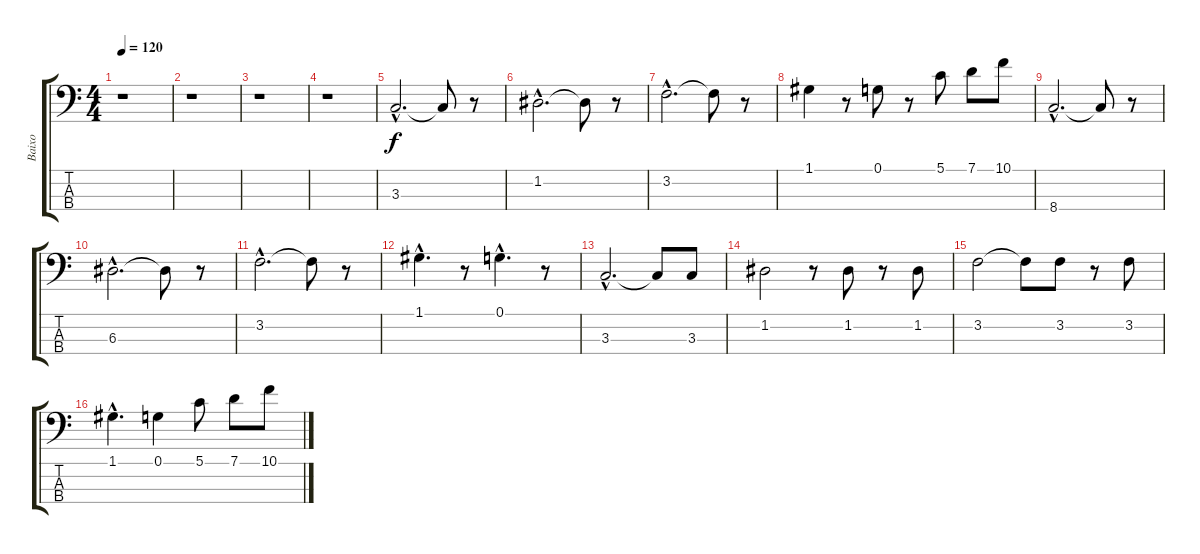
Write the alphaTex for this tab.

\track ("Baixo" "Baixo") {instrument electricbassfinger}
\staff {score tabs}
\tuning (G2 D2 A1 E1) {hide}
\ts (4 4)
\tempo 120
\clef f4
\ks c
r.1{dy f instrument electricbassfinger} |
r.1 |
r.1 |
r.1 |
3.3{hac}.2{d} 3.3{t}.8 r.8 |
1.2{hac}.2{d} 1.2{t}.8 r.8 |
3.2{hac}.2{d} 3.2{t}.8 r.8 |
1.1.4 r.8 0.1.8 r.8 5.1.8 7.1.8 10.1.8 |
8.4{hac}.2{d} 8.4{t}.8 r.8 |
6.3{hac}.2{d} 6.3{t}.8 r.8 |
3.2{hac}.2{d} 3.2{t}.8 r.8 |
1.1{hac}.4{d} r.8 0.1{hac}.4{d} r.8 |
3.3{hac}.2{d} 3.3{t}.8 3.3.8 |
1.2.2 r.8 1.2.8 r.8 1.2.8 |
3.2.2 3.2{t}.8 3.2.8 r.8 3.2.8 |
1.1{hac}.4{d} 0.1.4 5.1.8 7.1.8 10.1.8
